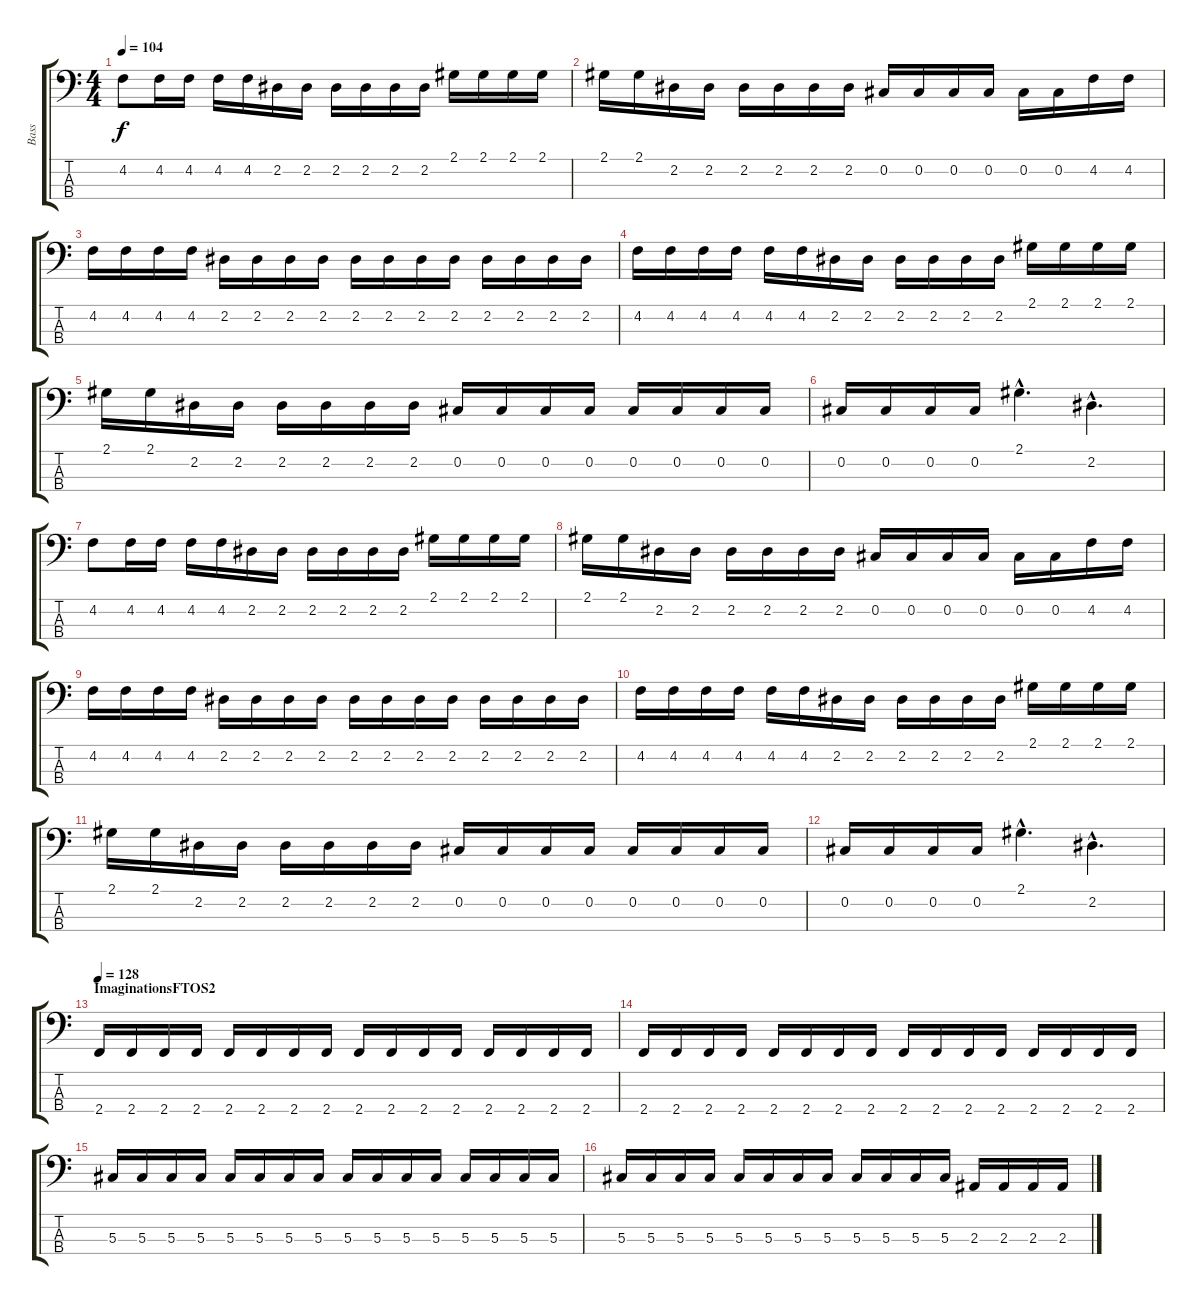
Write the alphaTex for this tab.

\track ("Bass" "Bass") {instrument electricbasspick}
\staff {score tabs}
\tuning (Gb2 Db2 Ab1 Eb1) {hide}
\ts (4 4)
\tempo 104
\clef f4
\ks c
4.2.8{dy f} 4.2.16 4.2.16 4.2.16 4.2.16 2.2.16 2.2.16 2.2.16 2.2.16 2.2.16 2.2.16 2.1.16 2.1.16 2.1.16 2.1.16 |
2.1.16 2.1.16 2.2.16 2.2.16 2.2.16 2.2.16 2.2.16 2.2.16 0.2.16 0.2.16 0.2.16 0.2.16 0.2.16 0.2.16 4.2.16 4.2.16 |
4.2.16 4.2.16 4.2.16 4.2.16 2.2.16 2.2.16 2.2.16 2.2.16 2.2.16 2.2.16 2.2.16 2.2.16 2.2.16 2.2.16 2.2.16 2.2.16 |
4.2.16 4.2.16 4.2.16 4.2.16 4.2.16 4.2.16 2.2.16 2.2.16 2.2.16 2.2.16 2.2.16 2.2.16 2.1.16 2.1.16 2.1.16 2.1.16 |
2.1.16 2.1.16 2.2.16 2.2.16 2.2.16 2.2.16 2.2.16 2.2.16 0.2.16 0.2.16 0.2.16 0.2.16 0.2.16 0.2.16 0.2.16 0.2.16 |
0.2.16 0.2.16 0.2.16 0.2.16 2.1{hac}.4{d} 2.2{hac}.4{d} |
4.2.8 4.2.16 4.2.16 4.2.16 4.2.16 2.2.16 2.2.16 2.2.16 2.2.16 2.2.16 2.2.16 2.1.16 2.1.16 2.1.16 2.1.16 |
2.1.16 2.1.16 2.2.16 2.2.16 2.2.16 2.2.16 2.2.16 2.2.16 0.2.16 0.2.16 0.2.16 0.2.16 0.2.16 0.2.16 4.2.16 4.2.16 |
4.2.16 4.2.16 4.2.16 4.2.16 2.2.16 2.2.16 2.2.16 2.2.16 2.2.16 2.2.16 2.2.16 2.2.16 2.2.16 2.2.16 2.2.16 2.2.16 |
4.2.16 4.2.16 4.2.16 4.2.16 4.2.16 4.2.16 2.2.16 2.2.16 2.2.16 2.2.16 2.2.16 2.2.16 2.1.16 2.1.16 2.1.16 2.1.16 |
2.1.16 2.1.16 2.2.16 2.2.16 2.2.16 2.2.16 2.2.16 2.2.16 0.2.16 0.2.16 0.2.16 0.2.16 0.2.16 0.2.16 0.2.16 0.2.16 |
0.2.16 0.2.16 0.2.16 0.2.16 2.1{hac}.4{d} 2.2{hac}.4{d} |
\section ("" "ImaginationsFTOS2")
\tempo 128
2.4.16 2.4.16 2.4.16 2.4.16 2.4.16 2.4.16 2.4.16 2.4.16 2.4.16 2.4.16 2.4.16 2.4.16 2.4.16 2.4.16 2.4.16 2.4.16 |
2.4.16 2.4.16 2.4.16 2.4.16 2.4.16 2.4.16 2.4.16 2.4.16 2.4.16 2.4.16 2.4.16 2.4.16 2.4.16 2.4.16 2.4.16 2.4.16 |
5.3.16 5.3.16 5.3.16 5.3.16 5.3.16 5.3.16 5.3.16 5.3.16 5.3.16 5.3.16 5.3.16 5.3.16 5.3.16 5.3.16 5.3.16 5.3.16 |
5.3.16 5.3.16 5.3.16 5.3.16 5.3.16 5.3.16 5.3.16 5.3.16 5.3.16 5.3.16 5.3.16 5.3.16 2.3.16 2.3.16 2.3.16 2.3.16
